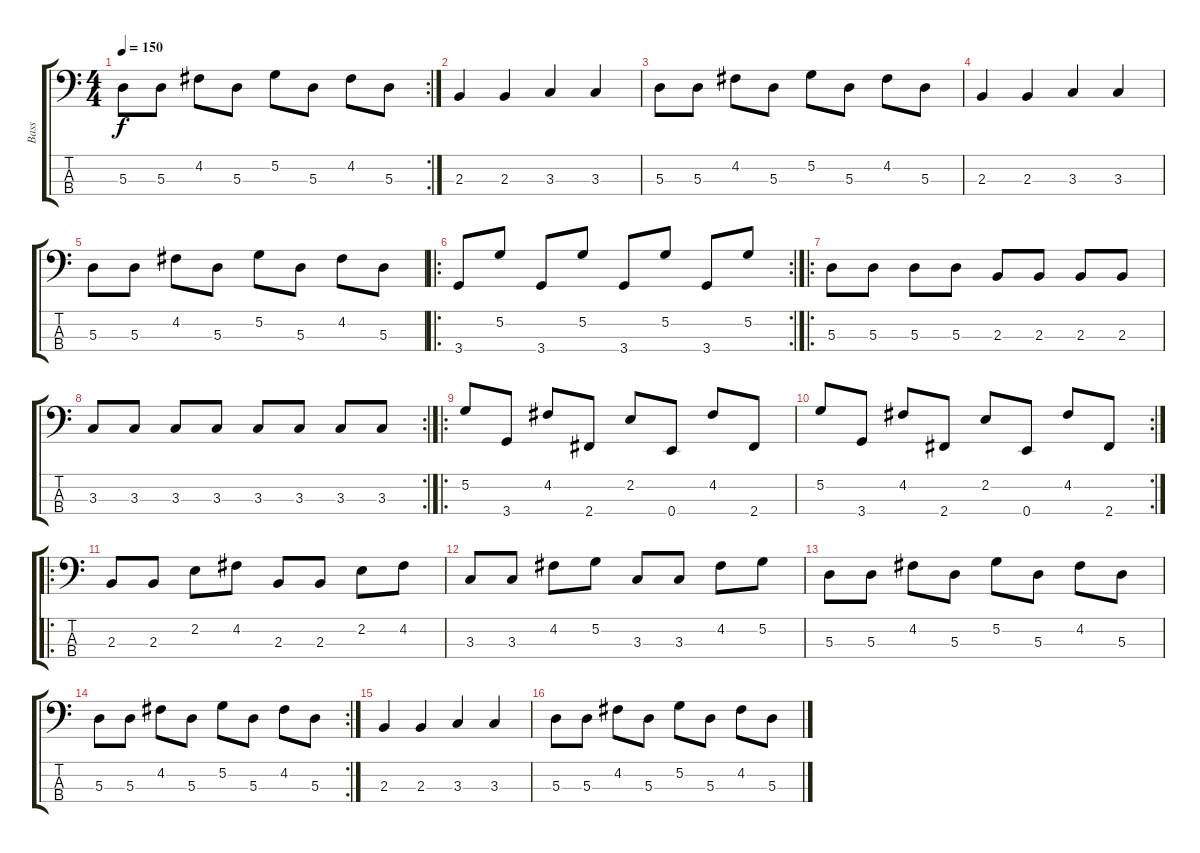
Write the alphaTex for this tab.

\track ("Bass" "Bass") {instrument electricbassfinger}
\staff {score tabs}
\tuning (G2 D2 A1 E1) {hide}
\rc 2
\ts (4 4)
\tempo 150
\clef f4
\ks c
5.3.8{dy f} 5.3.8 4.2.8 5.3.8 5.2.8 5.3.8 4.2.8 5.3.8 |
2.3.4 2.3.4 3.3.4 3.3.4 |
5.3.8 5.3.8 4.2.8 5.3.8 5.2.8 5.3.8 4.2.8 5.3.8 |
2.3.4 2.3.4 3.3.4 3.3.4 |
5.3.8 5.3.8 4.2.8 5.3.8 5.2.8 5.3.8 4.2.8 5.3.8 |
\ro
\rc 2
3.4.8 5.2.8 3.4.8 5.2.8 3.4.8 5.2.8 3.4.8 5.2.8 |
\ro
5.3.8 5.3.8 5.3.8 5.3.8 2.3.8 2.3.8 2.3.8 2.3.8 |
\rc 2
3.3.8 3.3.8 3.3.8 3.3.8 3.3.8 3.3.8 3.3.8 3.3.8 |
\ro
5.2.8 3.4.8 4.2.8 2.4.8 2.2.8 0.4.8 4.2.8 2.4.8 |
\rc 2
5.2.8 3.4.8 4.2.8 2.4.8 2.2.8 0.4.8 4.2.8 2.4.8 |
\ro
2.3.8 2.3.8 2.2.8 4.2.8 2.3.8 2.3.8 2.2.8 4.2.8 |
3.3.8 3.3.8 4.2.8 5.2.8 3.3.8 3.3.8 4.2.8 5.2.8 |
5.3.8 5.3.8 4.2.8 5.3.8 5.2.8 5.3.8 4.2.8 5.3.8 |
\rc 2
5.3.8 5.3.8 4.2.8 5.3.8 5.2.8 5.3.8 4.2.8 5.3.8 |
2.3.4 2.3.4 3.3.4 3.3.4 |
5.3.8 5.3.8 4.2.8 5.3.8 5.2.8 5.3.8 4.2.8 5.3.8
